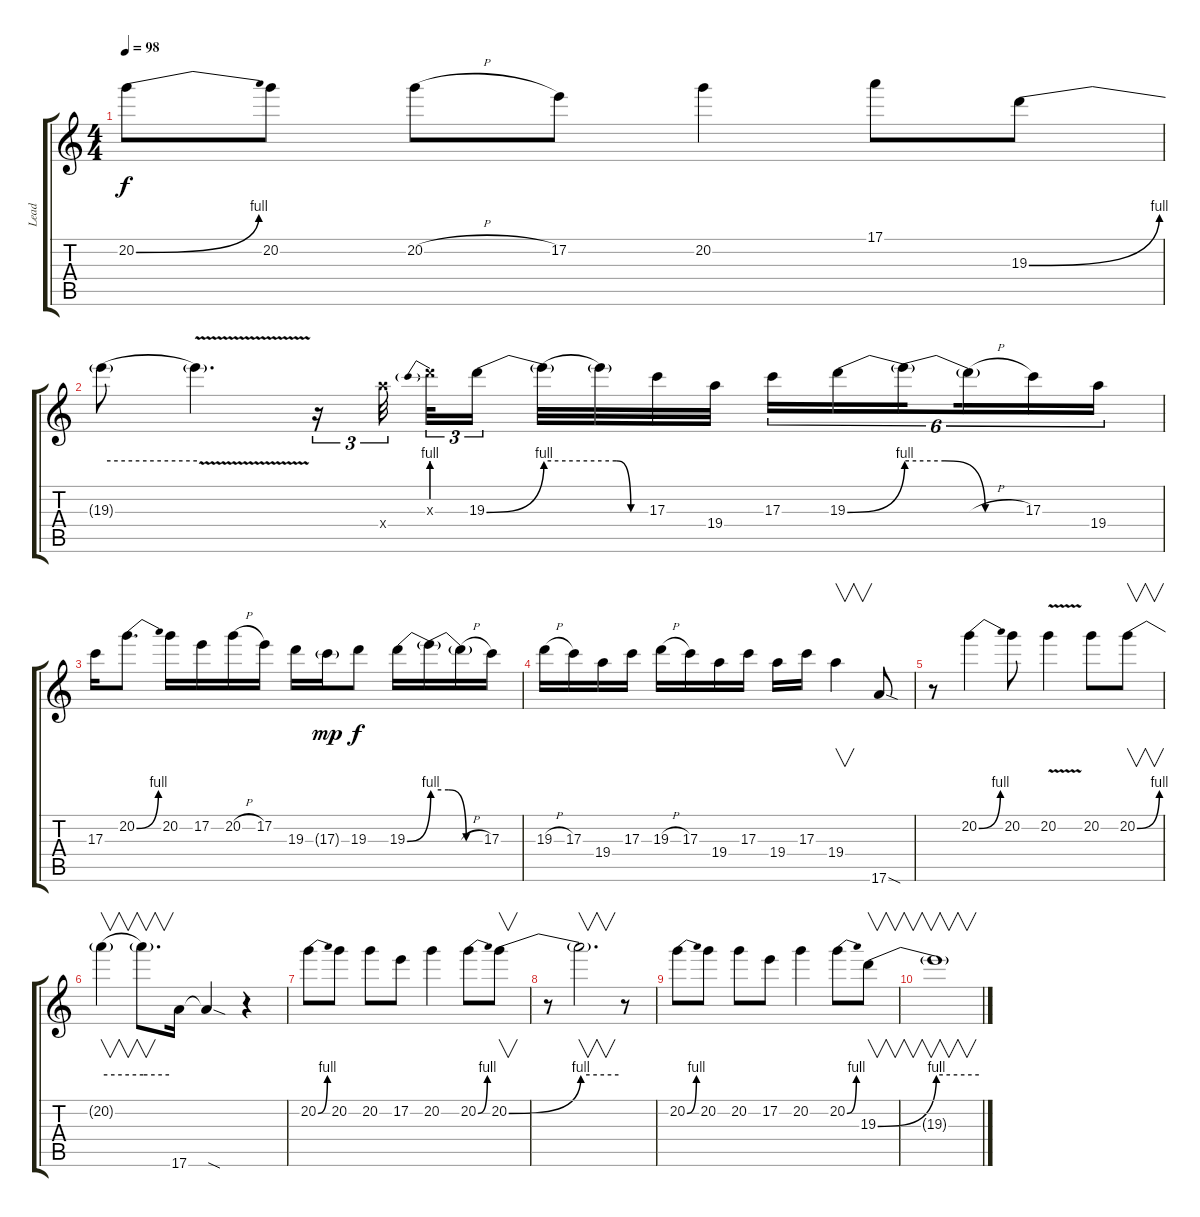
\track ("Lead" "Lead") {instrument overdrivenguitar}
\staff {score tabs}
\tuning (E4 B3 G3 D3 A2 E2) {hide}
\ts (4 4)
\tempo 98
\clef g2
\ks c
20.2{be (bend 0 0 60 4)}.8{dy f} 20.2.8 20.2{h}.8 17.2.8 20.2.4 17.1.8 19.3{be (bend 0 0 60 4)}.8 |
19.3{be (hold 0 4 60 4) t}.8 19.3{v t}.4{d} r.16{tu (3 2)} 19.4{x}.32{tu (3 2) beam splitsecondary} 17.3{be (prebend 0 4 60 4) x}.32{tu (3 2)} 19.3{be (bend 0 0 60 4)}.16{tu (3 2) beam splitsecondary} 19.3{be (hold 0 4 60 4) t}.32 19.3{be (custom 0 4 20 4 40 0 60 0) t}.32 17.3.32 19.4.32 17.3.16{tu (6 4)} 19.3{be (bend 0 0 60 4)}.16{tu (6 4)} 19.3{be (custom 0 4 20 4 40 0 60 0) t}.16{tu (6 4) beam splitsecondary} 19.3{h t}.16{tu (6 4)} 17.3.16{tu (6 4)} 19.4.16{tu (6 4)} |
17.3.16 20.2{be (bend 0 0 60 4)}.8{d} 20.2.16 17.2.16 20.2{h}.16 17.2.16 19.3.16 17.3{g}.16{dy mp} 19.3.8{dy f} 19.3{be (bend 0 0 60 4)}.16 19.3{be (custom 0 4 20 4 40 0 60 0) t}.16 19.3{h t}.16 17.3.16 |
19.3{h}.16 17.3.16 19.4.16 17.3.16 19.3{h}.16 17.3.16 19.4.16 17.3.16 19.4.16 17.3.16 19.4.4{v} 17.6{sod}.8 |
r.8 20.2{be (bend 0 0 60 4)}.4 20.2.8 20.2{v}.4 20.2.8 20.2{be (bend 0 0 60 4)}.8{v} |
20.2{be (hold 0 4 60 4) t}.4{v} 20.2{be (hold 0 4 60 4) t}.8{v d} 17.6.16 17.6{sod t}.4 r.4 |
20.2{be (bend 0 0 60 4)}.8 20.2.8 20.2.8 17.2.8 20.2.4 20.2{be (bend 0 0 60 4)}.8 20.2{be (bend 0 0 60 4)}.8{v} |
r.8 20.2{be (hold 0 4 60 4) t}.2{v d} r.8 |
20.2{be (bend 0 0 60 4)}.8 20.2.8 20.2.8 17.2.8 20.2.4 20.2{be (bend 0 0 60 4)}.8 19.3{be (bend 0 0 60 4)}.8{v} |
19.3{be (hold 0 4 60 4) t}.1{v}
